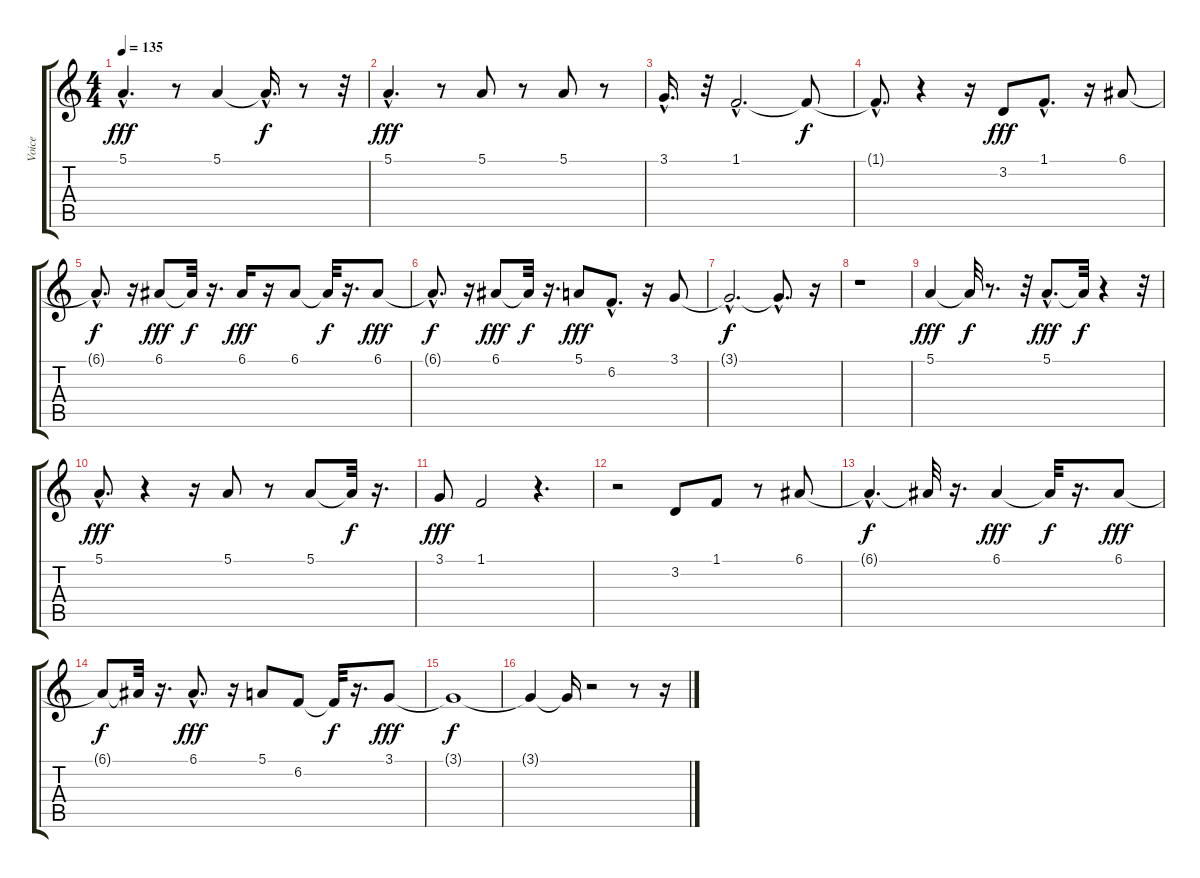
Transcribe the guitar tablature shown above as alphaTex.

\track ("Voice" "Voice") {instrument lead6voice}
\staff {score tabs}
\tuning (E4 B3 G3 D3 A2 E2) {hide}
\ts (4 4)
\tempo 135
\clef g2
\ks c
5.1{hac}.4{d dy fff} r.8 5.1.4 5.1{hac t}.16{d dy f} r.8 r.32 |
5.1{hac}.4{d dy fff} r.8 5.1.8 r.8 5.1.8 r.8 |
3.1{hac}.16{d} r.32 1.1{hac}.2{d} 1.1{t}.8{dy f} |
1.1{hac t}.8{d} r.4 r.16 3.2.8{dy fff} 1.1{hac}.8{d} r.16 6.1.8 |
6.1{hac t}.8{d dy f} r.16 6.1.8{dy fff} 6.1{t}.32{dy f} r.16{d} 6.1.16{dy fff} r.16 6.1.8 6.1{t}.32{dy f} r.16{d} 6.1.8{dy fff} |
6.1{hac t}.8{d dy f} r.16 6.1.8{dy fff} 6.1{t}.32{dy f} r.16{d} 5.1.8{dy fff} 6.2{hac}.8{d} r.16 3.1.8 |
3.1{hac t}.2{d dy f} 3.1{hac t}.8{d} r.16 |
r.1 |
5.1.4{dy fff} 5.1{t}.32{dy f} r.8{d} r.32 5.1{hac}.8{d dy fff} 5.1{t}.32{dy f} r.4 r.32 |
5.1{hac}.8{d dy fff} r.4 r.16 5.1.8 r.8 5.1.8 5.1{t}.32{dy f} r.16{d} |
3.1.8{dy fff} 1.1.2 r.4{d} |
r.2 3.2.8 1.1.8 r.8 6.1.8 |
6.1{hac t}.4{d dy f} 6.1{t}.32 r.16{d} 6.1.4{dy fff} 6.1{t}.32{dy f} r.16{d} 6.1.8{dy fff} |
6.1{t}.8{dy f} 6.1{t}.32 r.16{d} 6.1{hac}.8{d dy fff} r.16 5.1.8 6.2.8 6.2{t}.32{dy f} r.16{d} 3.1.8{dy fff} |
3.1{t}.1{dy f} |
3.1{t}.4 3.1{t}.16 r.2 r.8 r.16
